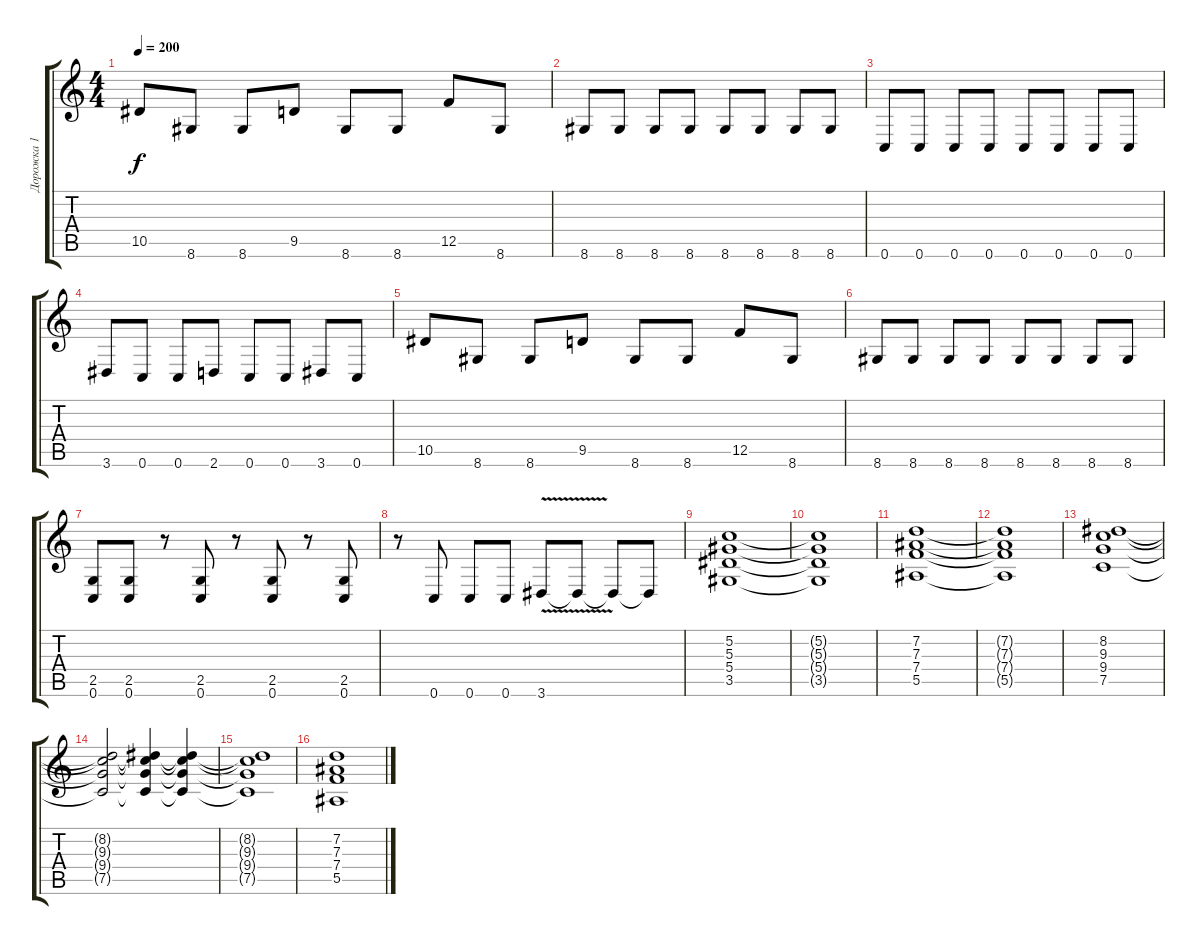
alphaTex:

\track ("Дорожка 1" "Дорожка 1") {instrument distortionguitar}
\staff {score tabs}
\tuning (C4 G3 Eb3 Bb2 F2 C2) {hide}
\ts (4 4)
\tempo 200
\clef g2
\ks c
10.5.8{dy f} 8.6.8 8.6.8 9.5.8 8.6.8 8.6.8 12.5.8 8.6.8 |
8.6.8 8.6.8 8.6.8 8.6.8 8.6.8 8.6.8 8.6.8 8.6.8 |
0.6.8 0.6.8 0.6.8 0.6.8 0.6.8 0.6.8 0.6.8 0.6.8 |
3.6.8 0.6.8 0.6.8 2.6.8 0.6.8 0.6.8 3.6.8 0.6.8 |
10.5.8 8.6.8 8.6.8 9.5.8 8.6.8 8.6.8 12.5.8 8.6.8 |
8.6.8 8.6.8 8.6.8 8.6.8 8.6.8 8.6.8 8.6.8 8.6.8 |
(2.5 0.6).8 (2.5 0.6).8 r.8 (2.5 0.6).8 r.8 (2.5 0.6).8 r.8 (2.5 0.6).8 |
r.8 0.6.8 0.6.8 0.6.8 3.6{v}.8 3.6{t}.8 3.6{t}.8 3.6{t}.8 |
(5.2 5.3 5.4 3.5).1 |
(5.2{t} 5.3{t} 5.4{t} 3.5{t}).1 |
(7.2 7.3 7.4 5.5).1 |
(7.2{t} 7.3{t} 7.4{t} 5.5{t}).1 |
(8.2 9.3 9.4 7.5).1 |
(8.2{t} 9.3{t} 9.4{t} 7.5{t}).2 (8.2{t} 9.3{t} 9.4{t} 7.5{t}).4 (8.2{t} 9.3{t} 9.4{t} 7.5{t}).4 |
(8.2{t} 9.3{t} 9.4{t} 7.5{t}).1 |
(7.2 7.3 7.4 5.5).1
